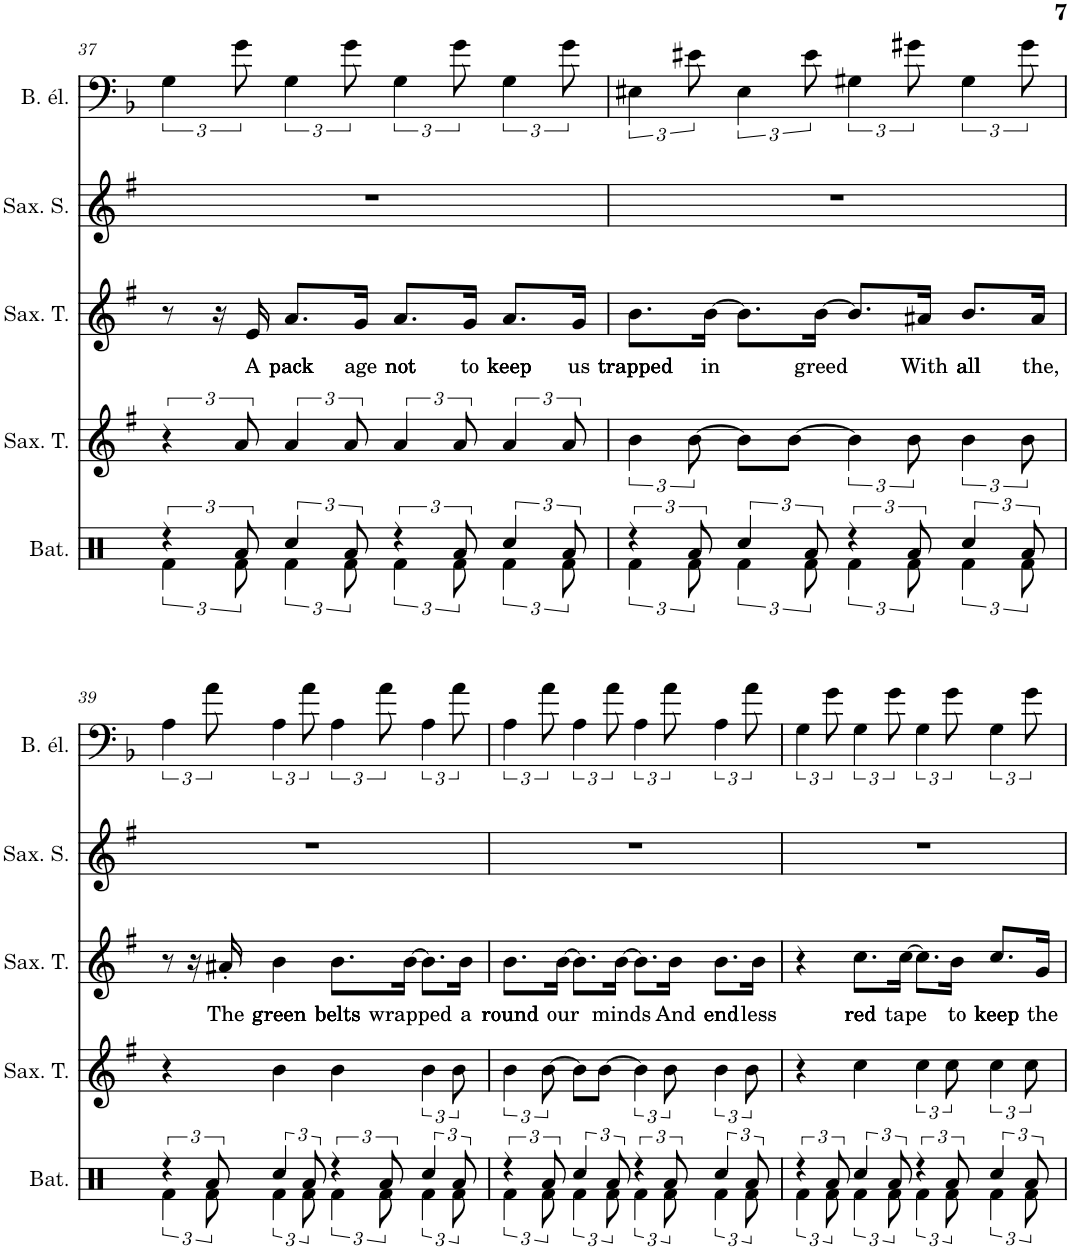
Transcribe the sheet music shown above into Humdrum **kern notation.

**kern	**kern	**kern	**text	**kern	**kern
*part5	*part4	*part3	*part3	*part2	*part1
*staff5	*staff4	*staff3	*staff3	*staff2	*staff1
*I"Batterie, Dominic Howard Drums	*I"Saxophone Ténor	*I"Saxophone Ténor, Matt Bellamy Vocals	*	*I"Saxophone Soprano	*I"Basse électrique, Chris Wolstenholme Bass
*I'Bat.	*I'Sax. T.	*I'Sax. T.	*	*I'Sax. S.	*I'B. él.
!!LO:PB:g=z
*clefX	*clefG2	*clefG2	*	*clefG2	*clefF4
*	*Trd8c14	*Trd8c14	*	*Trd1c2	*Trd7c12
*k[]	*k[f#]	*k[f#]	*	*k[f#]	*k[b-]
*M4/4	*M4/4	*M4/4	*	*M4/4	*M4/4
=37	=37	=37	=37	=37	=37
*^	*	*	*	*	*
6r	6Rf\	6r	8r	.	1r	6G\
.	.	.	16r	.	.	.
12Ra/	12Rf\	12a/	.	.	.	12g\
!	!	!	!	!LO:LY:b	!	!
.	.	.	16e/	A	.	.
!	!	!	!	!LO:LY:b	!	!
6Rcc/	6Rf\	6a/	8.a/L	pack	.	6G\
12Ra/	12Rf\	12a/	.	.	.	12g\
!	!	!	!	!LO:LY:b	!	!
.	.	.	16g/Jk	age	.	.
!	!	!	!	!LO:LY:b	!	!
6r	6Rf\	6a/	8.a/L	not	.	6G\
12Ra/	12Rf\	12a/	.	.	.	12g\
!	!	!	!	!LO:LY:b	!	!
.	.	.	16g/Jk	to	.	.
!	!	!	!	!LO:LY:b	!	!
6Rcc/	6Rf\	6a/	8.a/L	keep	.	6G\
12Ra/	12Rf\	12a/	.	.	.	12g\
!	!	!	!	!LO:LY:b	!	!
.	.	.	16g/Jk	us	.	.
=38	=38	=38	=38	=38	=38	=38
!	!	!	!	!LO:LY:b	!	!
6r	6Rf\	6b\	8.b\L	trapped	1r	6E#X\
12Ra/	12Rf\	[12b\	.	.	.	12e#X\
!	!	!	!	!LO:LY:b	!	!
.	.	.	[16b\Jk	in	.	.
6Rcc/	6Rf\	8b\L]	8.b\L]	.	.	6E#\
.	.	[8b\J	.	.	.	.
12Ra/	12Rf\	.	.	.	.	12e#\
!	!	!	!	!LO:LY:b	!	!
.	.	.	[16b\Jk	greed	.	.
6r	6Rf\	6b\]	8.b/L]	.	.	6G#X\
12Ra/	12Rf\	12b\	.	.	.	12g#X\
!	!	!	!	!LO:LY:b	!	!
.	.	.	16a#X/Jk	With	.	.
!	!	!	!	!LO:LY:b	!	!
6Rcc/	6Rf\	6b\	8.b/L	all	.	6G#\
12Ra/	12Rf\	12b\	.	.	.	12g#\
!	!	!	!	!LO:LY:b	!	!
.	.	.	16a#/Jk	the,	.	.
!!LO:LB:g=z
=39	=39	=39	=39	=39	=39	=39
6r	6Rf\	4r	8r	.	1r	6A\
.	.	.	16r	.	.	.
12Ra/	12Rf\	.	.	.	.	12a\
!	!	!	!	!LO:LY:b	!	!
.	.	.	16a#X'/	The	.	.
!	!	!	!	!LO:LY:b	!	!
6Rcc/	6Rf\	4b\	4b\	green	.	6A\
12Ra/	12Rf\	.	.	.	.	12a\
!	!	!	!	!LO:LY:b	!	!
6r	6Rf\	4b\	8.b\L	belts	.	6A\
12Ra/	12Rf\	.	.	.	.	12a\
!	!	!	!	!LO:LY:b	!	!
.	.	.	[16b\Jk	wrapped	.	.
6Rcc/	6Rf\	6b\	8.b\L]	.	.	6A\
12Ra/	12Rf\	12b\	.	.	.	12a\
!	!	!	!	!LO:LY:b	!	!
.	.	.	16b\Jk	a	.	.
=40	=40	=40	=40	=40	=40	=40
!	!	!	!	!LO:LY:b	!	!
6r	6Rf\	6b\	8.b\L	round	1r	6A\
12Ra/	12Rf\	[12b\	.	.	.	12a\
!	!	!	!	!LO:LY:b	!	!
.	.	.	[16b\Jk	our	.	.
6Rcc/	6Rf\	8b\L]	8.b\L]	.	.	6A\
.	.	[8b\J	.	.	.	.
12Ra/	12Rf\	.	.	.	.	12a\
!	!	!	!	!LO:LY:b	!	!
.	.	.	[16b\Jk	minds	.	.
6r	6Rf\	6b\]	8.b\L]	.	.	6A\
12Ra/	12Rf\	12b\	.	.	.	12a\
!	!	!	!	!LO:LY:b	!	!
.	.	.	16b\Jk	And	.	.
!	!	!	!	!LO:LY:b	!	!
6Rcc/	6Rf\	6b\	8.b\L	end	.	6A\
12Ra/	12Rf\	12b\	.	.	.	12a\
!	!	!	!	!LO:LY:b	!	!
.	.	.	16b\Jk	less	.	.
=41	=41	=41	=41	=41	=41	=41
6r	6Rf\	4r	4r	.	1r	6G\
12Ra/	12Rf\	.	.	.	.	12g\
!	!	!	!	!LO:LY:b	!	!
6Rcc/	6Rf\	4cc\	8.cc\L	red	.	6G\
12Ra/	12Rf\	.	.	.	.	12g\
!	!	!	!	!LO:LY:b	!	!
.	.	.	[16cc\Jk	tape	.	.
6r	6Rf\	6cc\	8.cc\L]	.	.	6G\
12Ra/	12Rf\	12cc\	.	.	.	12g\
!	!	!	!	!LO:LY:b	!	!
.	.	.	16b\Jk	to	.	.
!	!	!	!	!LO:LY:b	!	!
6Rcc/	6Rf\	6cc\	8.cc/L	keep	.	6G\
12Ra/	12Rf\	12cc\	.	.	.	12g\
!	!	!	!	!LO:LY:b	!	!
.	.	.	16g/Jk	the	.	.
*v	*v	*	*	*	*	*
=	=	=	=	=	=
*-	*-	*-	*-	*-	*-
